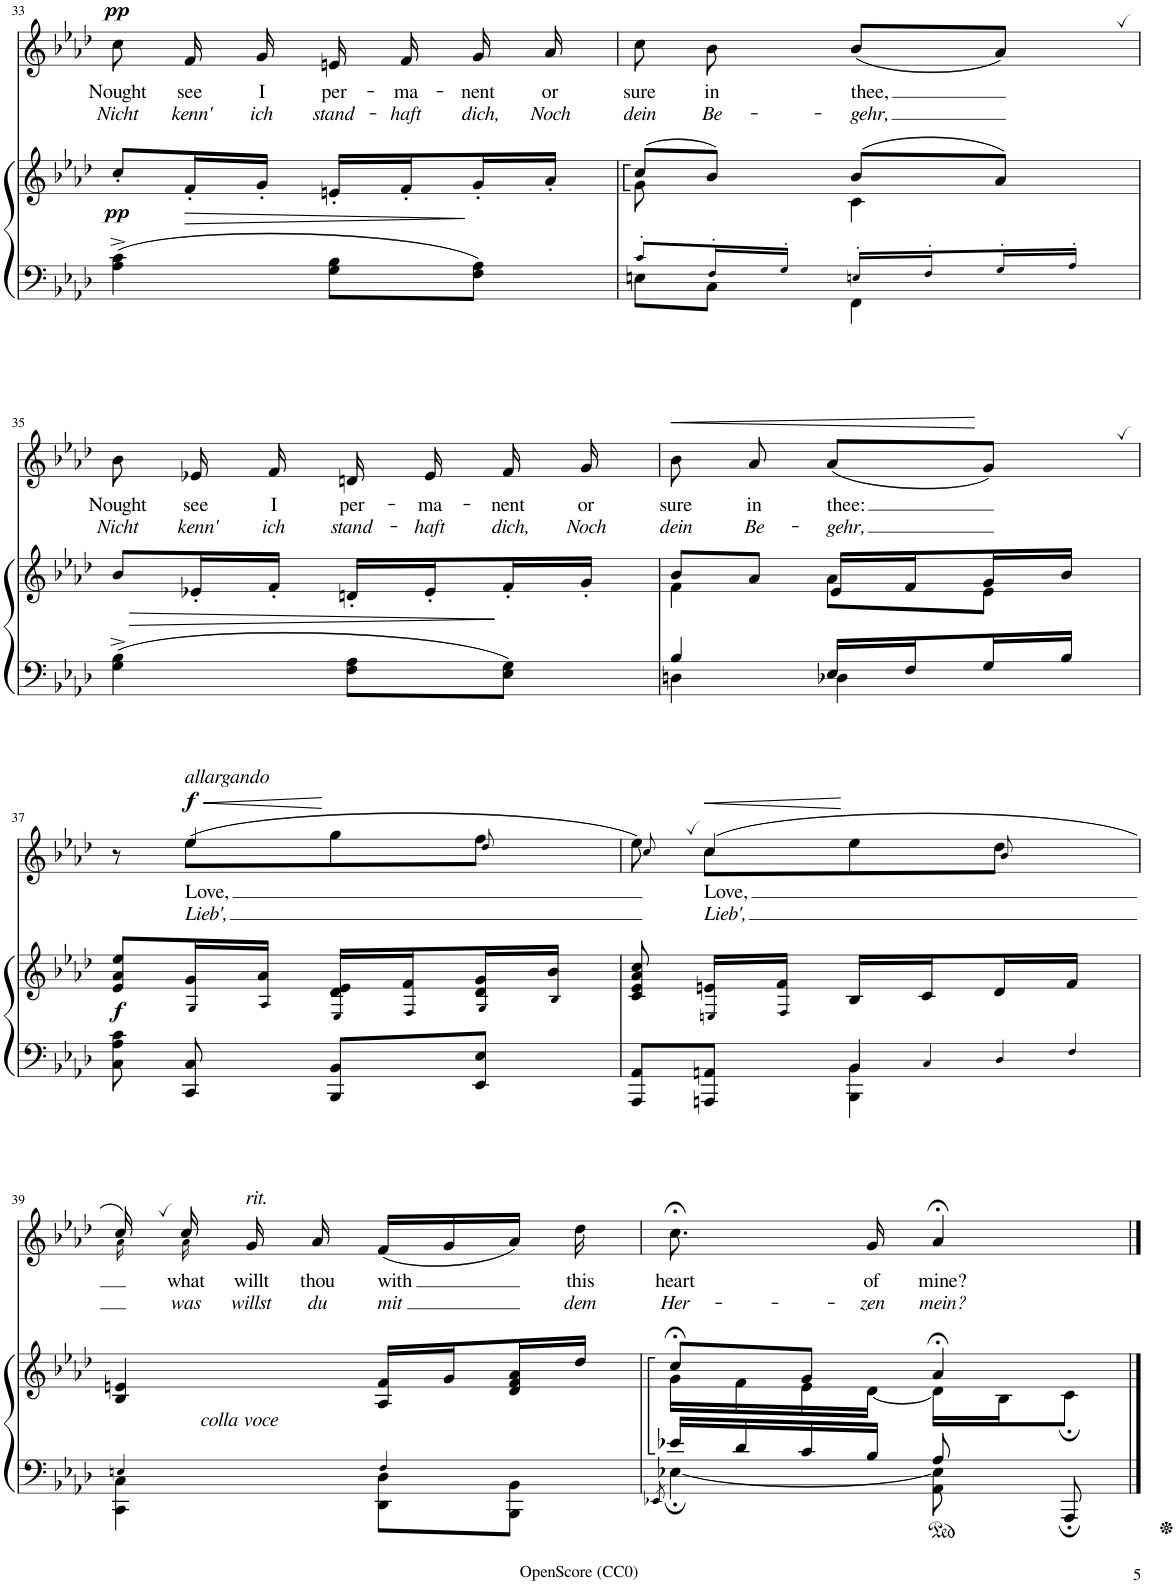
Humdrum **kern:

**kern	**kern	**dynam	**kern	**text	**text	**dynam
*part2	*part2	*part2	*part1	*part1	*part1	*part1
*staff3	*staff2	*staff2/3	*staff1	*staff1	*staff1	*staff1
*I"Piano	*	*	*I"Voice	*	*	*
*I'Pno	*	*	*	*	*	*
!!LO:PB:g=z
*clefF4	*clefG2	*	*clefG2	*	*	*
*k[b-e-a-d-]	*k[b-e-a-d-]	*	*k[b-e-a-d-]	*	*	*
*M2/4	*M2/4	*	*M2/4	*	*	*
=33	=33	=33	=33	=33	=33	=33
!	!	!LO:DY:b	!	!LO:LY:b	!LO:LY:b	!LO:DY:a
4A-\^ 4c\^	8cc'/L	pp	8cc\	Nought	Nicht	pp
!	!	!LO:HP:b	!	!LO:LY:b	!LO:LY:b	!
.	16f'/L	>	16f/	see	kenn'	.
!	!	!	!	!LO:LY:b	!LO:LY:b	!
.	16g'/JJ	.	16g/	I	ich	.
!	!	!	!	!LO:LY:b	!LO:LY:b	!
8G\ 8B-\L	16en'/LL	.	16en/	per-	stand-	.
!	!	!	!	!LO:LY:b	!LO:LY:b	!
.	16f'/J	.	16f/	-ma-	-haft	.
!	!	!	!	!LO:LY:b	!LO:LY:b	!
8F\ 8A-\J	16g'/L	]	16g/	-nent	dich,	.
!	!	!	!	!LO:LY:b	!LO:LY:b	!
.	16a-'/JJ	.	16a-/	or	Noch	.
=34	=34	=34	=34	=34	=34	=34
*^	*^	*	*	*	*	*
!	!	!	!	!	!	!LO:LY:b	!LO:LY:b	!
8c'!/L	8En\L	(8cc/L	8g\	.	8cc\	sure	dein	.
!	!	!	!	!	!	!LO:LY:b	!LO:LY:b	!
16F'!/L	8C\J	8b-/J)	8ryy	.	8b-\	in	Be-	.
16G'!/JJ	.	.	.	.	.	.	.	.
!	!	!	!	!	!	!LO:LY:b	!LO:LY:b	!
16En'!/LL	4FF\	(8b-/L	4c\	.	(8b-/L	thee,	-gehr,	.
16F'!/J	.	.	.	.	.	.	.	.
16G'!/L	.	8a-/J)	.	.	8a-,/J)	.	.	.
16A-'!/JJ	.	.	.	.	.	.	.	.
*v	*v	*	*	*	*	*	*	*
*	*v	*v	*	*	*	*	*
!!LO:LB:g=z
=35	=35	=35	=35	=35	=35	=35
!	!	!LO:HP:b	!	!LO:LY:b	!LO:LY:b	!
4G\^ 4B-\^	8b-/L	>	8b-\	Nought	Nicht	.
!	!	!	!	!LO:LY:b	!LO:LY:b	!
.	16e-X'/L	.	16e-X/	see	kenn'	.
!	!	!	!	!LO:LY:b	!LO:LY:b	!
.	16f'/JJ	.	16f/	I	ich	.
!	!	!	!	!LO:LY:b	!LO:LY:b	!
8F\ 8A-\L	16dn'/LL	.	16dn/	per-	stand-	.
!	!	!	!	!LO:LY:b	!LO:LY:b	!
.	16e-'/J	.	16e-/	-ma-	-haft	.
!	!	!	!	!LO:LY:b	!LO:LY:b	!
8E-\ 8G\J	16f'/L	]	16f/	-nent	dich,	.
!	!	!	!	!LO:LY:b	!LO:LY:b	!
.	16g'/JJ	.	16g/	or	Noch	.
=36	=36	=36	=36	=36	=36	=36
*^	*^	*	*	*	*	*
!	!	!	!	!	!	!LO:LY:b	!LO:LY:b	!LO:HP:b
4B-/	4Dn\	8b-/L	4f\	.	8b-\	sure	dein	<
!	!	!	!	!	!	!LO:LY:b	!LO:LY:b	!
.	.	8a-/J	.	.	8a-/	in	Be-	.
!	!	!	!	!	!	!LO:LY:b	!LO:LY:b	!
16E-/LL	4D-X\	16e-/LL	8a-\L	.	(8a-/L	thee:	-gehr,	.
16F/J	.	16f/J	.	.	.	.	.	.
16G/L	.	16g/L	8e-\J	.	8g,</J)	.	.	[
16B-/JJ	.	16b-/JJ	.	.	.	.	.	.
*v	*v	*	*	*	*	*	*	*
*	*v	*v	*	*	*	*	*
!!LO:LB:g=z
=37	=37	=37	=37	=37	=37	=37
*	*	*	*^	*	*	*
!	!	!LO:DY:b	!	!	!	!	!
8C\ 8A-\ 8c\	8e-/ 8a-/ 8ee-/L	f	8r	8ryy	.	.	.
!	!	!	!LO:TX:a:i:t=allargando	!	!	!	!
!	!	!	!	!	!LO:LY:b	!LO:LY:b	!LO:HP:b
!	!	!	!	!	!	!	!LO:DY:n=1:a
8CC/ 8C/	16G!/ 16g/L	.	4ee-/	(>8ee-\L	Love,	Lieb',	< f
.	16A-!/ 16a-/JJ	.	.	.	.	.	.
8BBB-/ 8BB-/L	16E-!/ 16d-/ 16e-/LL	.	.	8gg\	.	.	[
.	16F!/ 16f/J	.	.	.	.	.	.
8EE-/ 8E-/J	16G!/ 16d-/ 16g/L	.	8dd-/	8ff\J	.	.	.
.	16B-!/ 16b-/JJ	.	.	.	.	.	.
=38	=38	=38	=38	=38	=38	=38	=38
*^	*	*	*	*	*	*	*
8AAA-/ 8AA-/L	4ryy	8c/ 8e-/ 8a-/ 8cc/	.	8cc,/	8ee-\)	.	.	.
!	!	!	!	!	!	!LO:LY:b	!LO:LY:b	!LO:HP:b
8AAAn/ 8AAn/J	.	16En!/ 16en/LL	.	(4cc/	8cc\L	Love,	Lieb',	<
.	.	16F!/ 16f/JJ	.	.	.	.	.	.
!	!LO:N:head=solid	!	!	!	!	!	!	!
4BBB-\ 4BB-\	16BB-/	16B-/LL	.	.	8ee-\	.	.	[
.	16C!/	16c/J	.	.	.	.	.	.
.	16D-!/	16d-/L	.	8b-/	8dd-\J	.	.	.
.	16F!/	16f/JJ	.	.	.	.	.	.
!!LO:LB:g=z	!!
=39	=39	=39	=39	=39	=39	=39	=39	=39
!	!	!LO:TX:b:i:t=colla voce	!	!	!	!	!	!
4En!/	4CC\ 4C\	4B-/ 4en/	.	16cc,/)	16a-\	.	.	.
!	!	!	!	!	!	!LO:LY:b	!LO:LY:b	!
.	.	.	.	16cc/	16a-\	what	was	.
!	!	!	!	!LO:TX:a:i:t=rit.	!	!	!	!
!	!	!	!	!	!	!LO:LY:b	!LO:LY:b	!
.	.	.	.	16g/	4.ryy	willt	willst	.
!	!	!	!	!	!	!LO:LY:b	!LO:LY:b	!
.	.	.	.	16a-/	.	thou	du	.
!	!	!	!	!	!	!LO:LY:b	!LO:LY:b	!
4F!/	8DD-\ 8D-\L	16A-/ 16f/LL	.	(16f/LL	.	with	mit	.
.	.	16g/J	.	16g/	.	.	.	.
.	8BBB-\ 8BB-\J	16d-/ 16f/ 16a-/L	.	16a-/JJ)	.	.	.	.
!	!	!	!	!	!	!LO:LY:b	!LO:LY:b	!
.	.	16dd-/JJ	.	16dd-\	.	this	dem	.
*	*	*	*	*v	*v	*	*	*
=40	=40	=40	=40	=40	=40	=40	=40
.	8qEE-X/	.	.	.	.	.	.
*	*	*^	*	*	*	*	*
!	!	!	!	!	!	!LO:LY:b	!LO:LY:b	!
16e-X/LL	[4E-X;\	8cc;</L	16g\LL	.	8.cc;<\	heart	Her-	.
16d-/	.	.	16f\	.	.	.	.	.
16c/	.	8g/J	16e-\	.	.	.	.	.
!	!	!	!	!	!	!LO:LY:b	!LO:LY:b	!
16B-/JJ	.	.	[16d-\JJ	.	16g/	of	-zen	.
!	!	!	!	!	!	!LO:LY:b	!LO:LY:b	!
8A-/	8AA-\ 8E-\]	4a-;</	16d-\LL]	.	4a-;</	mine?	mein?	.
.	.	.	16B-\J	.	.	.	.	.
8AAA-;/	8ryy	.	8c;\J	.	.	.	.	.
*v	*v	*	*	*	*	*	*	*
*	*v	*v	*	*	*	*	*
==	==	==	==	==	==	==
*-	*-	*-	*-	*-	*-	*-
